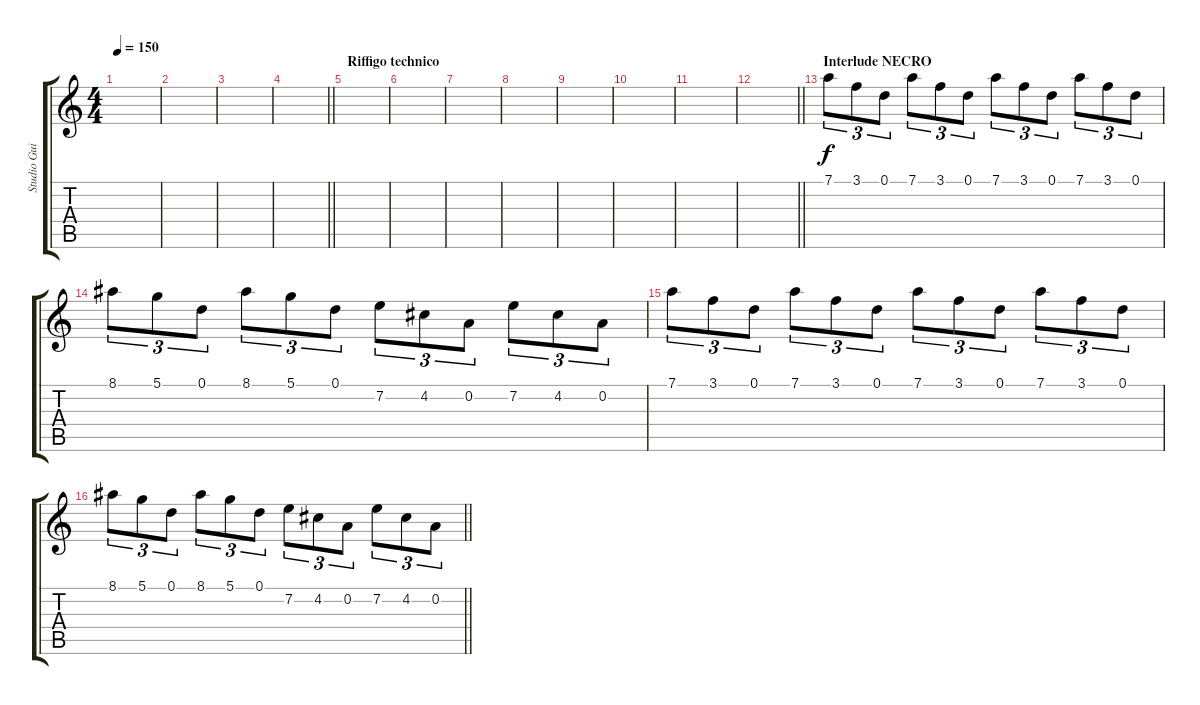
\track ("Studio Guitar" "Studio Gui") {instrument distortionguitar}
\staff {score tabs}
\tuning (D4 A3 F3 C3 G2 D2) {hide}
\ts (4 4)
\tempo 150
\clef g2
\ks c
|
|
|
\barLineRight lightlight
|
\section ("" "Riffigo technico")
|
|
|
|
|
|
|
\barLineRight lightlight
|
\section ("" "Interlude NECRO")
7.1.8{tu (3 2)} 3.1.8{tu (3 2)} 0.1.8{tu (3 2)} 7.1.8{tu (3 2)} 3.1.8{tu (3 2)} 0.1.8{tu (3 2)} 7.1.8{tu (3 2)} 3.1.8{tu (3 2)} 0.1.8{tu (3 2)} 7.1.8{tu (3 2)} 3.1.8{tu (3 2)} 0.1.8{tu (3 2)} |
8.1.8{tu (3 2)} 5.1.8{tu (3 2)} 0.1.8{tu (3 2)} 8.1.8{tu (3 2)} 5.1.8{tu (3 2)} 0.1.8{tu (3 2)} 7.2.8{tu (3 2)} 4.2.8{tu (3 2)} 0.2.8{tu (3 2)} 7.2.8{tu (3 2)} 4.2.8{tu (3 2)} 0.2.8{tu (3 2)} |
7.1.8{tu (3 2)} 3.1.8{tu (3 2)} 0.1.8{tu (3 2)} 7.1.8{tu (3 2)} 3.1.8{tu (3 2)} 0.1.8{tu (3 2)} 7.1.8{tu (3 2)} 3.1.8{tu (3 2)} 0.1.8{tu (3 2)} 7.1.8{tu (3 2)} 3.1.8{tu (3 2)} 0.1.8{tu (3 2)} |
\barLineRight lightlight
8.1.8{tu (3 2)} 5.1.8{tu (3 2)} 0.1.8{tu (3 2)} 8.1.8{tu (3 2)} 5.1.8{tu (3 2)} 0.1.8{tu (3 2)} 7.2.8{tu (3 2)} 4.2.8{tu (3 2)} 0.2.8{tu (3 2)} 7.2.8{tu (3 2)} 4.2.8{tu (3 2)} 0.2.8{tu (3 2)}
